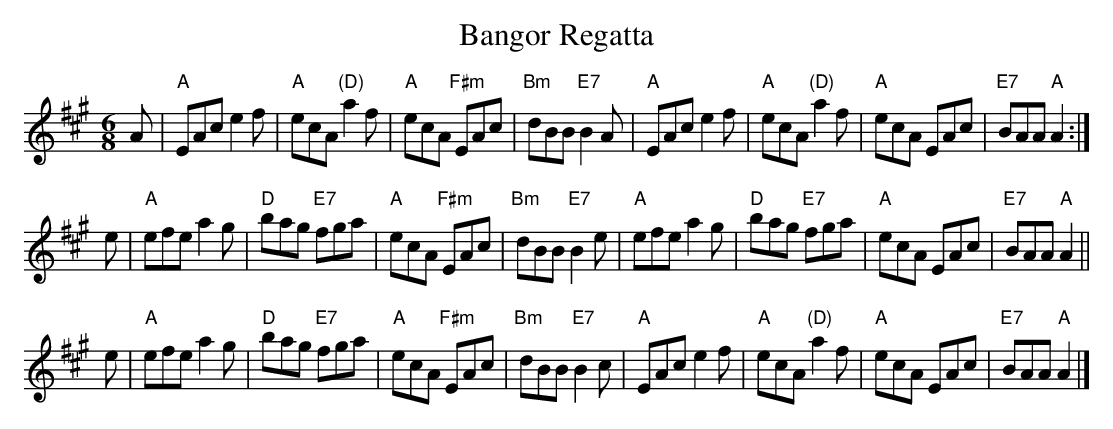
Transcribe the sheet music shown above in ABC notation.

X:1
T: Bangor Regatta
M: 6/8
L: 1/8
K: A
A \
| "A"EAc e2f | "A"ecA "(D)"a2f | "A"ecA "F#m"EAc | "Bm"dBB "E7"B2A \
| "A"EAc e2f | "A"ecA "(D)"a2f | "A"ecA EAc | "E7"BAA "A"A2 :|
e \
| "A"efe a2g | "D"bag "E7"fga | "A"ecA "F#m"EAc | "Bm"dBB "E7"B2e \
| "A"efe a2g | "D"bag "E7"fga | "A"ecA EAc | "E7"BAA "A"A2 ||
e \
| "A"efe a2g | "D"bag "E7"fga | "A"ecA "F#m"EAc | "Bm"dBB "E7"B2c \
| "A"EAc e2f | "A"ecA "(D)"a2f | "A"ecA EAc | "E7"BAA "A"A2 |]
